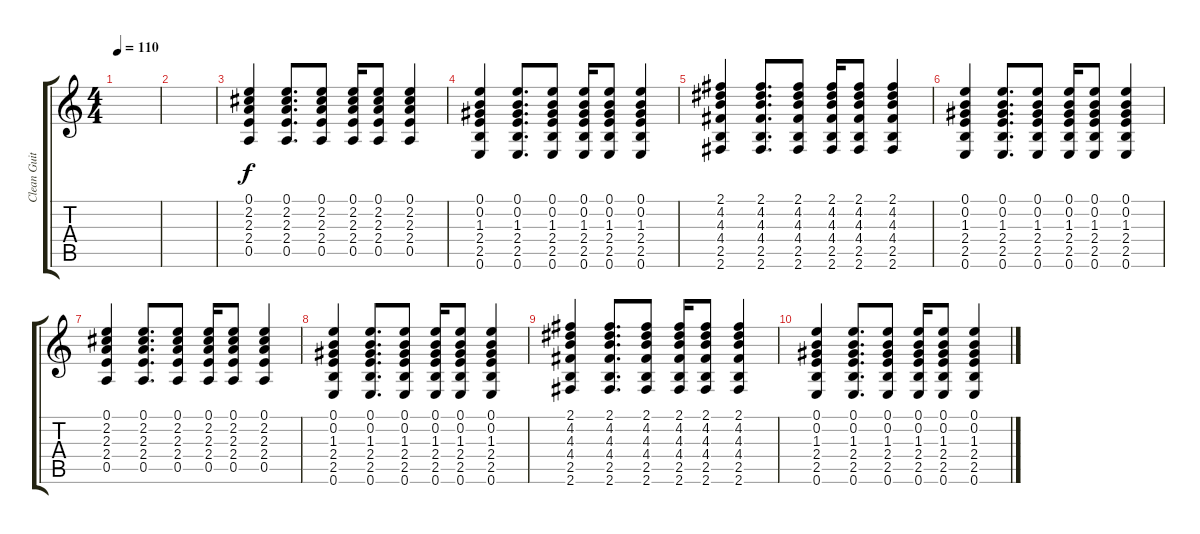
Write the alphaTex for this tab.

\track ("Clean Guitar" "Clean Guit") {instrument electricguitarclean}
\staff {score tabs}
\tuning (E4 B3 G3 D3 A2 E2) {hide}
\ts (4 4)
\tempo 110
\clef g2
\ks c
|
|
(0.1 2.2 2.3 2.4 0.5).4 (0.1 2.2 2.3 2.4 0.5).8{d} (0.1 2.2 2.3 2.4 0.5).8 (0.1 2.2 2.3 2.4 0.5).16 (0.1 2.2 2.3 2.4 0.5).8 (0.1 2.2 2.3 2.4 0.5).4 |
(0.1 0.2 1.3 2.4 2.5 0.6).4 (0.1 0.2 1.3 2.4 2.5 0.6).8{d} (0.1 0.2 1.3 2.4 2.5 0.6).8 (0.1 0.2 1.3 2.4 2.5 0.6).16 (0.1 0.2 1.3 2.4 2.5 0.6).8 (0.1 0.2 1.3 2.4 2.5 0.6).4 |
(2.1 4.2 4.3 4.4 2.5 2.6).4 (2.1 4.2 4.3 4.4 2.5 2.6).8{d} (2.1 4.2 4.3 4.4 2.5 2.6).8 (2.1 4.2 4.3 4.4 2.5 2.6).16 (2.1 4.2 4.3 4.4 2.5 2.6).8 (2.1 4.2 4.3 4.4 2.5 2.6).4 |
(0.1 0.2 1.3 2.4 2.5 0.6).4 (0.1 0.2 1.3 2.4 2.5 0.6).8{d} (0.1 0.2 1.3 2.4 2.5 0.6).8 (0.1 0.2 1.3 2.4 2.5 0.6).16 (0.1 0.2 1.3 2.4 2.5 0.6).8 (0.1 0.2 1.3 2.4 2.5 0.6).4 |
(0.1 2.2 2.3 2.4 0.5).4 (0.1 2.2 2.3 2.4 0.5).8{d} (0.1 2.2 2.3 2.4 0.5).8 (0.1 2.2 2.3 2.4 0.5).16 (0.1 2.2 2.3 2.4 0.5).8 (0.1 2.2 2.3 2.4 0.5).4 |
(0.1 0.2 1.3 2.4 2.5 0.6).4 (0.1 0.2 1.3 2.4 2.5 0.6).8{d} (0.1 0.2 1.3 2.4 2.5 0.6).8 (0.1 0.2 1.3 2.4 2.5 0.6).16 (0.1 0.2 1.3 2.4 2.5 0.6).8 (0.1 0.2 1.3 2.4 2.5 0.6).4 |
(2.1 4.2 4.3 4.4 2.5 2.6).4 (2.1 4.2 4.3 4.4 2.5 2.6).8{d} (2.1 4.2 4.3 4.4 2.5 2.6).8 (2.1 4.2 4.3 4.4 2.5 2.6).16 (2.1 4.2 4.3 4.4 2.5 2.6).8 (2.1 4.2 4.3 4.4 2.5 2.6).4 |
(0.1 0.2 1.3 2.4 2.5 0.6).4 (0.1 0.2 1.3 2.4 2.5 0.6).8{d} (0.1 0.2 1.3 2.4 2.5 0.6).8 (0.1 0.2 1.3 2.4 2.5 0.6).16 (0.1 0.2 1.3 2.4 2.5 0.6).8 (0.1 0.2 1.3 2.4 2.5 0.6).4
